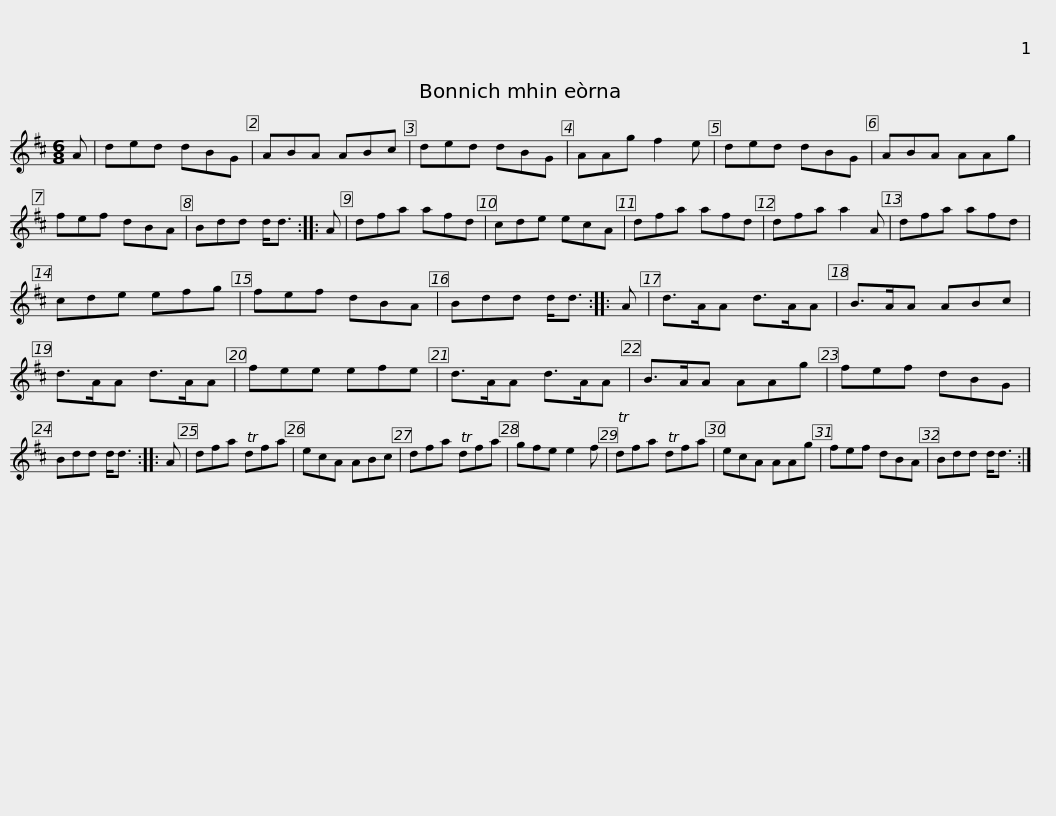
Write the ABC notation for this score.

X:1
L:1/8
M:6/8
I:linebreak $
K:D
V:1 treble
V:1
 A | ded dBG | ABA ABc | ded dBG | AAg f2 e | %5
 ded dBG | ABA AAg | fef dBA |$ Bdd d<d :: A | %10
 dfa afd | cde ecA | dfa afd | dfa a2 A | dfa afd | %15
 cde efg |$ fef dBA | Bdd d<d :: A | d>AA d>AA | %20
 B>AA ABc | d>AA d>AA | fee efe |$ d>AA d>AA | B>AA AAg | %25
 fef dBG | Bdd d<d :: A | dfa Tdfa | ecA ABc | %30
 dfa Tdfa |$ gfe e2 f | Tdfa Tdfa | ecA AAg | fef dBA | %35
 Bdd d<d :| %36
